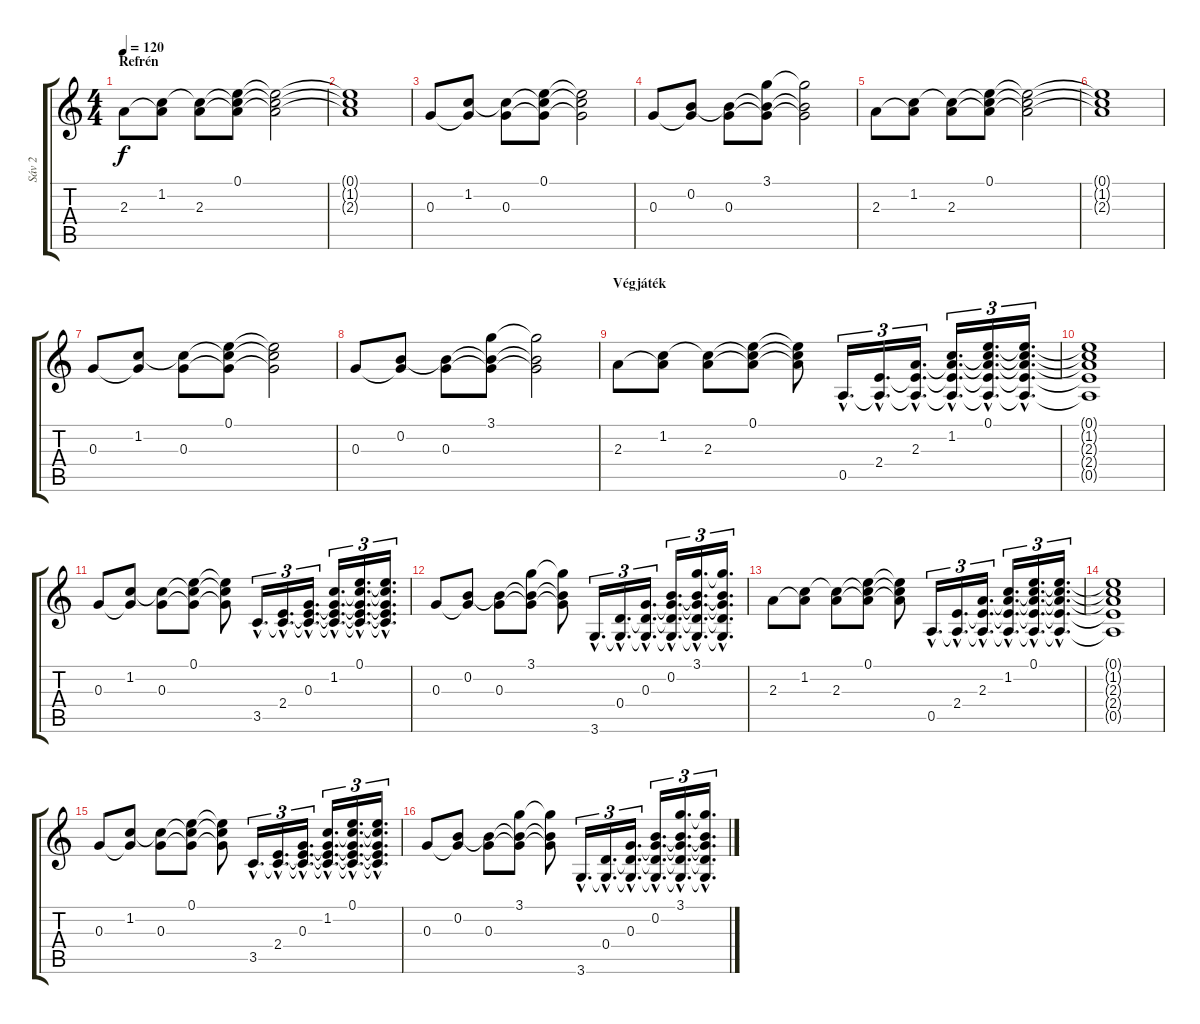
\track ("Sáv 2" "Sáv 2") {instrument electricguitarclean}
\staff {score tabs}
\tuning (E4 B3 G3 D3 A2 E2) {hide}
\ts (4 4)
\section ("" "Refrén")
\tempo 120
\clef g2
\ks c
2.3.8{dy f} (1.2 2.3{t}).8 (1.2{t} 2.3).8 (0.1 1.2{t} 2.3{t}).8 (0.1{t} 1.2{t} 2.3{t}).2 |
(0.1{t} 1.2{t} 2.3{t}).1 |
0.3.8 (1.2 0.3{t}).8 (1.2{t} 0.3).8 (0.1 1.2{t} 0.3{t}).8 (0.1{t} 1.2{t} 0.3{t}).2 |
0.3.8 (0.2 0.3{t}).8 (0.2{t} 0.3).8 (3.1 0.2{t} 0.3{t}).8 (3.1{t} 0.2{t} 0.3{t}).2 |
2.3.8 (1.2 2.3{t}).8 (1.2{t} 2.3).8 (0.1 1.2{t} 2.3{t}).8 (0.1{t} 1.2{t} 2.3{t}).2 |
(0.1{t} 1.2{t} 2.3{t}).1 |
0.3.8 (1.2 0.3{t}).8 (1.2{t} 0.3).8 (0.1 1.2{t} 0.3{t}).8 (0.1{t} 1.2{t} 0.3{t}).2 |
0.3.8 (0.2 0.3{t}).8 (0.2{t} 0.3).8 (3.1 0.2{t} 0.3{t}).8 (3.1{t} 0.2{t} 0.3{t}).2 |
\section ("" "Végjáték")
2.3.8{volume 14} (1.2 2.3{t}).8 (1.2{t} 2.3).8 (0.1 1.2{t} 2.3{t}).8 (0.1{t} 1.2{t} 2.3{t}).8 0.5{hac}.16{d tu (3 2)} (2.4{hac} 0.5{hac t}).16{d tu (3 2)} (2.3{hac} 2.4{hac t} 0.5{hac t}).16{d tu (3 2)} (1.2{hac} 2.3{hac t} 2.4{hac t} 0.5{hac t}).16{d tu (3 2)} (0.1{hac} 1.2{hac t} 2.3{hac t} 2.4{hac t} 0.5{hac t}).16{d tu (3 2)} (0.1{hac t} 1.2{hac t} 2.3{hac t} 2.4{hac t} 0.5{hac t}).16{d tu (3 2)} |
(0.1{t} 1.2{t} 2.3{t} 2.4{t} 0.5{t}).1{volume 12} |
0.3.8{volume 10} (1.2 0.3{t}).8 (1.2{t} 0.3).8 (0.1 1.2{t} 0.3{t}).8 (0.1{t} 1.2{t} 0.3{t}).8 3.5{hac}.16{d tu (3 2)} (2.4{hac} 3.5{hac t}).16{d tu (3 2)} (0.3{hac} 2.4{hac t} 3.5{hac t}).16{d tu (3 2)} (1.2{hac} 0.3{hac t} 2.4{hac t} 3.5{hac t}).16{d tu (3 2)} (0.1{hac} 1.2{hac t} 0.3{hac t} 2.4{hac t} 3.5{hac t}).16{d tu (3 2)} (0.1{hac t} 1.2{hac t} 0.3{hac t} 2.4{hac t} 3.5{hac t}).16{d tu (3 2)} |
0.3.8{volume 8} (0.2 0.3{t}).8 (0.2{t} 0.3).8 (3.1 0.2{t} 0.3{t}).8 (3.1{t} 0.2{t} 0.3{t}).8 3.6{hac}.16{d tu (3 2)} (0.4{hac} 3.6{hac t}).16{d tu (3 2)} (0.3{hac} 0.4{hac t} 3.6{hac t}).16{d tu (3 2)} (0.2{hac} 0.3{hac t} 0.4{hac t} 3.6{hac t}).16{d tu (3 2)} (3.1{hac} 0.2{hac t} 0.3{hac t} 0.4{hac t} 3.6{hac t}).16{d tu (3 2)} (3.1{hac t} 0.2{hac t} 0.3{hac t} 0.4{hac t} 3.6{hac t}).16{d tu (3 2)} |
2.3.8{volume 6} (1.2 2.3{t}).8 (1.2{t} 2.3).8 (0.1 1.2{t} 2.3{t}).8 (0.1{t} 1.2{t} 2.3{t}).8 0.5{hac}.16{d tu (3 2)} (2.4{hac} 0.5{hac t}).16{d tu (3 2)} (2.3{hac} 2.4{hac t} 0.5{hac t}).16{d tu (3 2)} (1.2{hac} 2.3{hac t} 2.4{hac t} 0.5{hac t}).16{d tu (3 2)} (0.1{hac} 1.2{hac t} 2.3{hac t} 2.4{hac t} 0.5{hac t}).16{d tu (3 2)} (0.1{hac t} 1.2{hac t} 2.3{hac t} 2.4{hac t} 0.5{hac t}).16{d tu (3 2)} |
(0.1{t} 1.2{t} 2.3{t} 2.4{t} 0.5{t}).1{volume 4} |
0.3.8{volume 2} (1.2 0.3{t}).8 (1.2{t} 0.3).8 (0.1 1.2{t} 0.3{t}).8 (0.1{t} 1.2{t} 0.3{t}).8 3.5{hac}.16{d tu (3 2)} (2.4{hac} 3.5{hac t}).16{d tu (3 2)} (0.3{hac} 2.4{hac t} 3.5{hac t}).16{d tu (3 2)} (1.2{hac} 0.3{hac t} 2.4{hac t} 3.5{hac t}).16{d tu (3 2)} (0.1{hac} 1.2{hac t} 0.3{hac t} 2.4{hac t} 3.5{hac t}).16{d tu (3 2)} (0.1{hac t} 1.2{hac t} 0.3{hac t} 2.4{hac t} 3.5{hac t}).16{d tu (3 2)} |
0.3.8{volume 0} (0.2 0.3{t}).8 (0.2{t} 0.3).8 (3.1 0.2{t} 0.3{t}).8 (3.1{t} 0.2{t} 0.3{t}).8 3.6{hac}.16{d tu (3 2)} (0.4{hac} 3.6{hac t}).16{d tu (3 2)} (0.3{hac} 0.4{hac t} 3.6{hac t}).16{d tu (3 2)} (0.2{hac} 0.3{hac t} 0.4{hac t} 3.6{hac t}).16{d tu (3 2)} (3.1{hac} 0.2{hac t} 0.3{hac t} 0.4{hac t} 3.6{hac t}).16{d tu (3 2)} (3.1{hac t} 0.2{hac t} 0.3{hac t} 0.4{hac t} 3.6{hac t}).16{d tu (3 2)}
